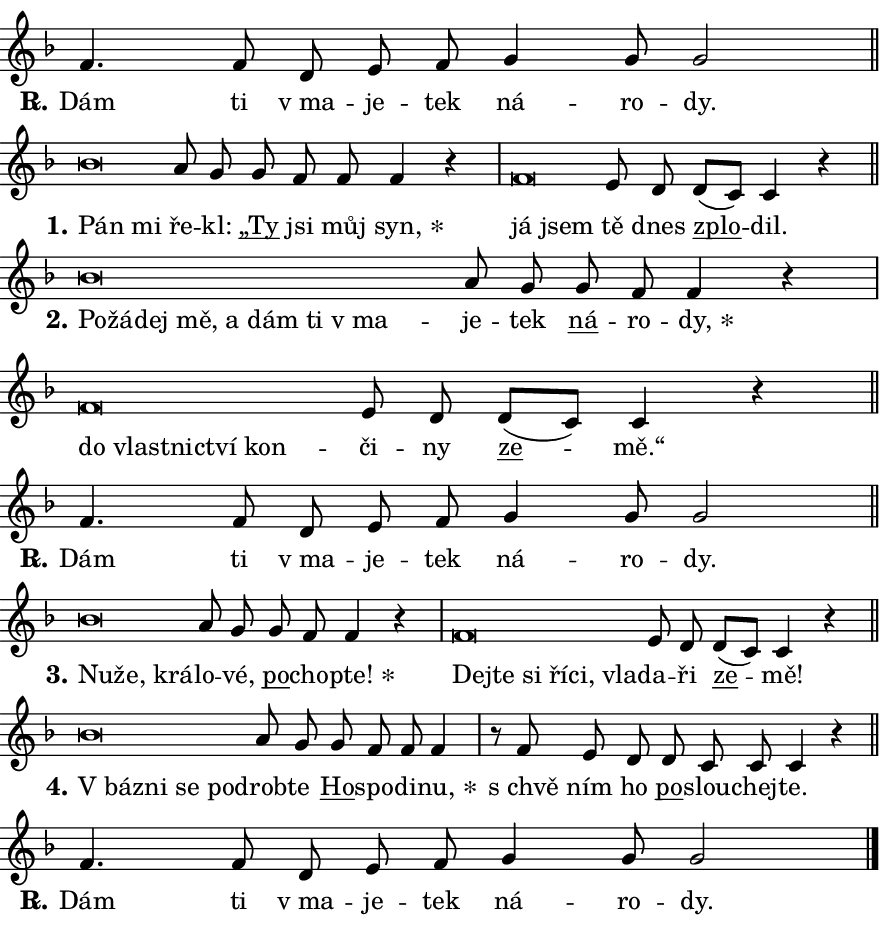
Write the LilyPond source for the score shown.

\version "2.24.0"
\header { tagline = "" }
\paper {
  indent = 0\cm
  top-margin = 0\cm
  right-margin = 0.13\cm % to fit lyric hyphens
  bottom-margin = 0\cm
  left-margin = 0\cm
  paper-width = 15\cm
  page-breaking = #ly:one-page-breaking
  system-system-spacing.basic-distance = #11
  score-system-spacing.basic-distance = #11
  ragged-last = ##f
}


%% Author: Thomas Morley
%% https://lists.gnu.org/archive/html/lilypond-user/2020-05/msg00002.html
#(define (line-position grob)
"Returns position of @var[grob} in current system:
   @code{'start}, if at first time-step
   @code{'end}, if at last time-step
   @code{'middle} otherwise
"
  (let* ((col (ly:item-get-column grob))
         (ln (ly:grob-object col 'left-neighbor))
         (rn (ly:grob-object col 'right-neighbor))
         (col-to-check-left (if (ly:grob? ln) ln col))
         (col-to-check-right (if (ly:grob? rn) rn col))
         (break-dir-left
           (and
             (ly:grob-property col-to-check-left 'non-musical #f)
             (ly:item-break-dir col-to-check-left)))
         (break-dir-right
           (and
             (ly:grob-property col-to-check-right 'non-musical #f)
             (ly:item-break-dir col-to-check-right))))
        (cond ((eqv? 1 break-dir-left) 'start)
              ((eqv? -1 break-dir-right) 'end)
              (else 'middle))))

#(define (tranparent-at-line-position vctor)
  (lambda (grob)
  "Relying on @code{line-position} select the relevant enry from @var{vctor}.
Used to determine transparency,"
    (case (line-position grob)
      ((end) (not (vector-ref vctor 0)))
      ((middle) (not (vector-ref vctor 1)))
      ((start) (not (vector-ref vctor 2))))))

noteHeadBreakVisibility =
#(define-music-function (break-visibility)(vector?)
"Makes @code{NoteHead}s transparent relying on @var{break-visibility}"
#{
  \override NoteHead.transparent =
    #(tranparent-at-line-position break-visibility)
#})

#(define delete-ledgers-for-transparent-note-heads
  (lambda (grob)
    "Reads whether a @code{NoteHead} is transparent.
If so this @code{NoteHead} is removed from @code{'note-heads} from
@var{grob}, which is supposed to be @code{LedgerLineSpanner}.
As a result ledgers are not printed for this @code{NoteHead}"
    (let* ((nhds-array (ly:grob-object grob 'note-heads))
           (nhds-list
             (if (ly:grob-array? nhds-array)
                 (ly:grob-array->list nhds-array)
                 '()))
           ;; Relies on the transparent-property being done before
           ;; Staff.LedgerLineSpanner.after-line-breaking is executed.
           ;; This is fragile ...
           (to-keep
             (remove
               (lambda (nhd)
                 (ly:grob-property nhd 'transparent #f))
               nhds-list)))
      ;; TODO find a better method to iterate over grob-arrays, similiar
      ;; to filter/remove etc for lists
      ;; For now rebuilt from scratch
      (set! (ly:grob-object grob 'note-heads)  '())
      (for-each
        (lambda (nhd)
          (ly:pointer-group-interface::add-grob grob 'note-heads nhd))
        to-keep))))

squashNotes = {
  \override NoteHead.X-extent = #'(-0.2 . 0.2)
  \override NoteHead.Y-extent = #'(-0.75 . 0)
  \override NoteHead.stencil =
    #(lambda (grob)
       (let ((pos (ly:grob-property grob 'staff-position)))
         (begin
           (if (< pos -7) (display "ERROR: Lower brevis then expected\n") (display ""))
           (if (<= pos -6) ly:text-interface::print ly:note-head::print))))
}
unSquashNotes = {
  \revert NoteHead.X-extent
  \revert NoteHead.Y-extent
  \revert NoteHead.stencil
}

hideNotes = \noteHeadBreakVisibility #begin-of-line-visible
unHideNotes = \noteHeadBreakVisibility #all-visible

% work-around for resetting accidentals
% https://lilypond.org/doc/v2.23/Documentation/notation/displaying-rhythms#unmetered-music
cadenzaMeasure = {
  \cadenzaOff
  \partial 1024 s1024
  \cadenzaOn
}

#(define-markup-command (accent layout props text) (markup?)
  "Underline accented syllable"
  (interpret-markup layout props
    #{\markup \override #'(offset . 4.3) \underline { #text }#}))

responsum = \markup \concat {
  "R" \hspace #-1.05 \path #0.1 #'((moveto 0 0.07) (lineto 0.9 0.8)) \hspace #0.05 "."
}

spaceSize = #0.6828661417322834 % exact space size for TeX Gyre Schola

\layout {
  \context {
    \Staff
    \remove "Time_signature_engraver"
    \override LedgerLineSpanner.after-line-breaking = #delete-ledgers-for-transparent-note-heads
  }
  \context {
    \Lyrics {
      \override LyricSpace.minimum-distance = \spaceSize
      \override LyricText.font-name = #"TeX Gyre Schola"
      \override LyricText.font-size = 1
      \override StanzaNumber.font-name = #"TeX Gyre Schola Bold"
      \override StanzaNumber.font-size = 1
    }
  }
  \context {
    \Score 
    \override NoteHead.text =
      #(lambda (grob) 
        (let ((pos (ly:grob-property grob 'staff-position)))
          #{\markup {
            \combine
              \halign #-0.55 \raise #(if (= pos -6) 0 0.5) \override #'(thickness . 2) \draw-line #'(3.2 . 0)
              \musicglyph "noteheads.sM1"
          }#}))
  }
}

% magnetic-lyrics.ily
%
%   written by
%     Jean Abou Samra <jean@abou-samra.fr>
%     Werner Lemberg <wl@gnu.org>
%
%   adapted by
%     Jiri Hon <jiri.hon@gmail.com>
%
% Version 2022-Apr-15

% https://www.mail-archive.com/lilypond-user@gnu.org/msg149350.html

#(define (Left_hyphen_pointer_engraver context)
   "Collect syllable-hyphen-syllable occurrences in lyrics and store
them in properties.  This engraver only looks to the left.  For
example, if the lyrics input is @code{foo -- bar}, it does the
following.

@itemize @bullet
@item
Set the @code{text} property of the @code{LyricHyphen} grob between
@q{foo} and @q{bar} to @code{foo}.

@item
Set the @code{left-hyphen} property of the @code{LyricText} grob with
text @q{foo} to the @code{LyricHyphen} grob between @q{foo} and
@q{bar}.
@end itemize

Use this auxiliary engraver in combination with the
@code{lyric-@/text::@/apply-@/magnetic-@/offset!} hook."
   (let ((hyphen #f)
         (text #f))
     (make-engraver
      (acknowledgers
       ((lyric-syllable-interface engraver grob source-engraver)
        (set! text grob)))
      (end-acknowledgers
       ((lyric-hyphen-interface engraver grob source-engraver)
        ;(when (not (grob::has-interface grob 'lyric-space-interface))
          (set! hyphen grob)));)
      ((stop-translation-timestep engraver)
       (when (and text hyphen)
         (ly:grob-set-object! text 'left-hyphen hyphen))
       (set! text #f)
       (set! hyphen #f)))))

#(define (lyric-text::apply-magnetic-offset! grob)
   "If the space between two syllables is less than the value in
property @code{LyricText@/.details@/.squash-threshold}, move the right
syllable to the left so that it gets concatenated with the left
syllable.

Use this function as a hook for
@code{LyricText@/.after-@/line-@/breaking} if the
@code{Left_@/hyphen_@/pointer_@/engraver} is active."
   (let ((hyphen (ly:grob-object grob 'left-hyphen #f)))
     (when hyphen
       (let ((left-text (ly:spanner-bound hyphen LEFT)))
         (when (grob::has-interface left-text 'lyric-syllable-interface)
           (let* ((common (ly:grob-common-refpoint grob left-text X))
                  (this-x-ext (ly:grob-extent grob common X))
                  (left-x-ext
                   (begin
                     ;; Trigger magnetism for left-text.
                     (ly:grob-property left-text 'after-line-breaking)
                     (ly:grob-extent left-text common X)))
                  ;; `delta` is the gap width between two syllables.
                  (delta (- (interval-start this-x-ext)
                            (interval-end left-x-ext)))
                  (details (ly:grob-property grob 'details))
                  (threshold (assoc-get 'squash-threshold details 0.2)))
             (when (< delta threshold)
               (let* (;; We have to manipulate the input text so that
                      ;; ligatures crossing syllable boundaries are not
                      ;; disabled.  For languages based on the Latin
                      ;; script this is essentially a beautification.
                      ;; However, for non-Western scripts it can be a
                      ;; necessity.
                      (lt (ly:grob-property left-text 'text))
                      (rt (ly:grob-property grob 'text))
                      (is-space (grob::has-interface hyphen 'lyric-space-interface))
                      (space (if is-space " " ""))
                      (extra-delta (if is-space spaceSize 0))
                      ;; Append new syllable.
                      (ltrt-space (if (and (string? lt) (string? rt))
                                (string-append lt space rt)
                                (make-concat-markup (list lt space rt))))
                      ;; Right-align `ltrt` to the right side.
                      (ltrt-space-markup (grob-interpret-markup
                               grob
                               (make-translate-markup
                                (cons (interval-length this-x-ext) 0)
                                (make-right-align-markup ltrt-space)))))
                 (begin
                   ;; Don't print `left-text`.
                   (ly:grob-set-property! left-text 'stencil #f)
                   ;; Set text and stencil (which holds all collected
                   ;; syllables so far) and shift it to the left.
                   (ly:grob-set-property! grob 'text ltrt-space)
                   (ly:grob-set-property! grob 'stencil ltrt-space-markup)
                   (ly:grob-translate-axis! grob (- (- delta extra-delta)) X))))))))))


#(define (lyric-hyphen::displace-bounds-first grob)
   ;; Make very sure this callback isn't triggered too early.
   (let ((left (ly:spanner-bound grob LEFT))
         (right (ly:spanner-bound grob RIGHT)))
     (ly:grob-property left 'after-line-breaking)
     (ly:grob-property right 'after-line-breaking)
     (ly:lyric-hyphen::print grob)))

squashThreshold = #0.4

\layout {
  \context {
    \Lyrics
    \consists #Left_hyphen_pointer_engraver
    \override LyricText.after-line-breaking =
      #lyric-text::apply-magnetic-offset!
    \override LyricHyphen.stencil = #lyric-hyphen::displace-bounds-first
    \override LyricText.details.squash-threshold = \squashThreshold
    \override LyricHyphen.minimum-distance = 0
    \override LyricHyphen.minimum-length = \squashThreshold
  }
}

squashText = \override LyricText.details.squash-threshold = 9999
unSquashText = \override LyricText.details.squash-threshold = \squashThreshold

leftText = \override LyricText.self-alignment-X = #LEFT
unLeftText = \revert LyricText.self-alignment-X

starOffset = #(lambda (grob) 
                (let ((x_offset (ly:self-alignment-interface::aligned-on-x-parent grob)))
                  (if (= x_offset 0) 0 (+ x_offset 1.2))))

star = #(define-music-function (syllable)(string?)
"Append star separator at the end of a syllable"
#{
  \once \override LyricText.X-offset = #starOffset
  \lyricmode { \markup {
    #syllable
    \override #'((font-name . "TeX Gyre Schola Bold")) \hspace #0.2 \lower #0.65 \larger "*"
  } }
#})

starAccent = #(define-music-function (syllable)(string?)
"Append star separator at the end of a syllable and make accent"
#{
  \once \override LyricText.X-offset = #starOffset
  \lyricmode { \markup {
    \accent #syllable
    \override #'((font-name . "TeX Gyre Schola Bold")) \hspace #0.2 \lower #0.65 \larger "*"
  } }
#})

breath = #(define-music-function (syllable)(string?)
"Append breathing indicator at the end of a syllable"
#{
  \lyricmode { \markup { #syllable "+" } }
#})

optionalBreath = #(define-music-function (syllable)(string?)
"Append optional breathing indicator at the end of a syllable"
#{
  \lyricmode { \markup { #syllable "(+)" } }
#})


\score {
    <<
        \new Voice = "melody" { \cadenzaOn \key f \major \relative { f'4. f8 d e f g4 g8 g2 \cadenzaMeasure \bar "||" \break } }
        \new Lyrics \lyricsto "melody" { \lyricmode { \set stanza = \responsum
Dám ti "v ma" -- je -- tek ná -- ro -- dy. } }
    >>
    \layout {}
}

\score {
    <<
        \new Voice = "melody" { \cadenzaOn \key f \major \relative { \squashNotes bes'\breve*1/16 \hideNotes \breve*1/16 \bar "" \unHideNotes \unSquashNotes a8 g \bar "" g f f f4 r \cadenzaMeasure \bar "|" \squashNotes f\breve*1/16 \hideNotes \breve*1/16 \bar "" \unHideNotes \unSquashNotes e8 d \bar "" d[( c)] c4 r \cadenzaMeasure \bar "||" \break } }
        \new Lyrics \lyricsto "melody" { \lyricmode { \set stanza = "1."
\leftText Pán \squashText mi \unLeftText \unSquashText ře -- kl: \markup \accent „Ty jsi můj \star syn, \leftText já \squashText jsem \unLeftText \unSquashText tě dnes \markup \accent zplo -- dil. } }
    >>
    \layout {}
}

\score {
    <<
        \new Voice = "melody" { \cadenzaOn \key f \major \relative { \squashNotes bes'\breve*1/16 \hideNotes \breve*1/16 \bar "" \breve*1/16 \bar "" \breve*1/16 \bar "" \breve*1/16 \bar "" \breve*1/16 \bar "" \breve*1/16 \breve*1/16 \bar "" \unHideNotes \unSquashNotes a8 g \bar "" g f f4 r \cadenzaMeasure \bar "|" \squashNotes f\breve*1/16 \hideNotes \breve*1/16 \bar "" \breve*1/16 \bar "" \breve*1/16 \breve*1/16 \bar "" \unHideNotes \unSquashNotes e8 d \bar "" d[( c)] c4 r \cadenzaMeasure \bar "||" \break } }
        \new Lyrics \lyricsto "melody" { \lyricmode { \set stanza = "2."
\leftText Po -- \squashText žá -- dej mě, a dám ti "v ma" -- \unLeftText \unSquashText je -- tek \markup \accent ná -- ro -- \star dy, \leftText do \squashText vlast -- nic -- tví kon -- \unLeftText \unSquashText či -- ny \markup \accent ze -- mě.“ } }
    >>
    \layout {}
}

\score {
    <<
        \new Voice = "melody" { \cadenzaOn \key f \major \relative { f'4. f8 d e f g4 g8 g2 \cadenzaMeasure \bar "||" \break } }
        \new Lyrics \lyricsto "melody" { \lyricmode { \set stanza = \responsum
Dám ti "v ma" -- je -- tek ná -- ro -- dy. } }
    >>
    \layout {}
}

\score {
    <<
        \new Voice = "melody" { \cadenzaOn \key f \major \relative { \squashNotes bes'\breve*1/16 \hideNotes \breve*1/16 \breve*1/16 \bar "" \unHideNotes \unSquashNotes a8 g \bar "" g f f4 r \cadenzaMeasure \bar "|" \squashNotes f\breve*1/16 \hideNotes \breve*1/16 \bar "" \breve*1/16 \bar "" \breve*1/16 \bar "" \breve*1/16 \breve*1/16 \bar "" \unHideNotes \unSquashNotes e8 d \bar "" d[( c)] c4 r \cadenzaMeasure \bar "||" \break } }
        \new Lyrics \lyricsto "melody" { \lyricmode { \set stanza = "3."
\leftText Nu -- \squashText že, krá -- \unLeftText \unSquashText lo -- vé, \markup \accent po -- cho -- \star pte! \leftText Dej -- \squashText te si ří -- ci, vla -- \unLeftText \unSquashText da -- ři \markup \accent ze -- mě! } }
    >>
    \layout {}
}

\score {
    <<
        \new Voice = "melody" { \cadenzaOn \key f \major \relative { \squashNotes bes'\breve*1/16 \hideNotes \breve*1/16 \bar "" \breve*1/16 \breve*1/16 \bar "" \unHideNotes \unSquashNotes a8 g \bar "" g f f f4 \cadenzaMeasure \bar "|" r8 f e8 d \bar "" d c c c4 r \cadenzaMeasure \bar "||" \break } }
        \new Lyrics \lyricsto "melody" { \lyricmode { \set stanza = "4."
\leftText "V báz" -- \squashText ni se po -- \unLeftText \unSquashText drob -- te \markup \accent Ho -- spo -- di -- \star nu, "s chvě" ním ho \markup \accent po -- slou -- chej -- te. } }
    >>
    \layout {}
}

\score {
    <<
        \new Voice = "melody" { \cadenzaOn \key f \major \relative { f'4. f8 d e f g4 g8 g2 \cadenzaMeasure \bar "||" \break } \bar "|." }
        \new Lyrics \lyricsto "melody" { \lyricmode { \set stanza = \responsum
Dám ti "v ma" -- je -- tek ná -- ro -- dy. } }
    >>
    \layout {}
}
